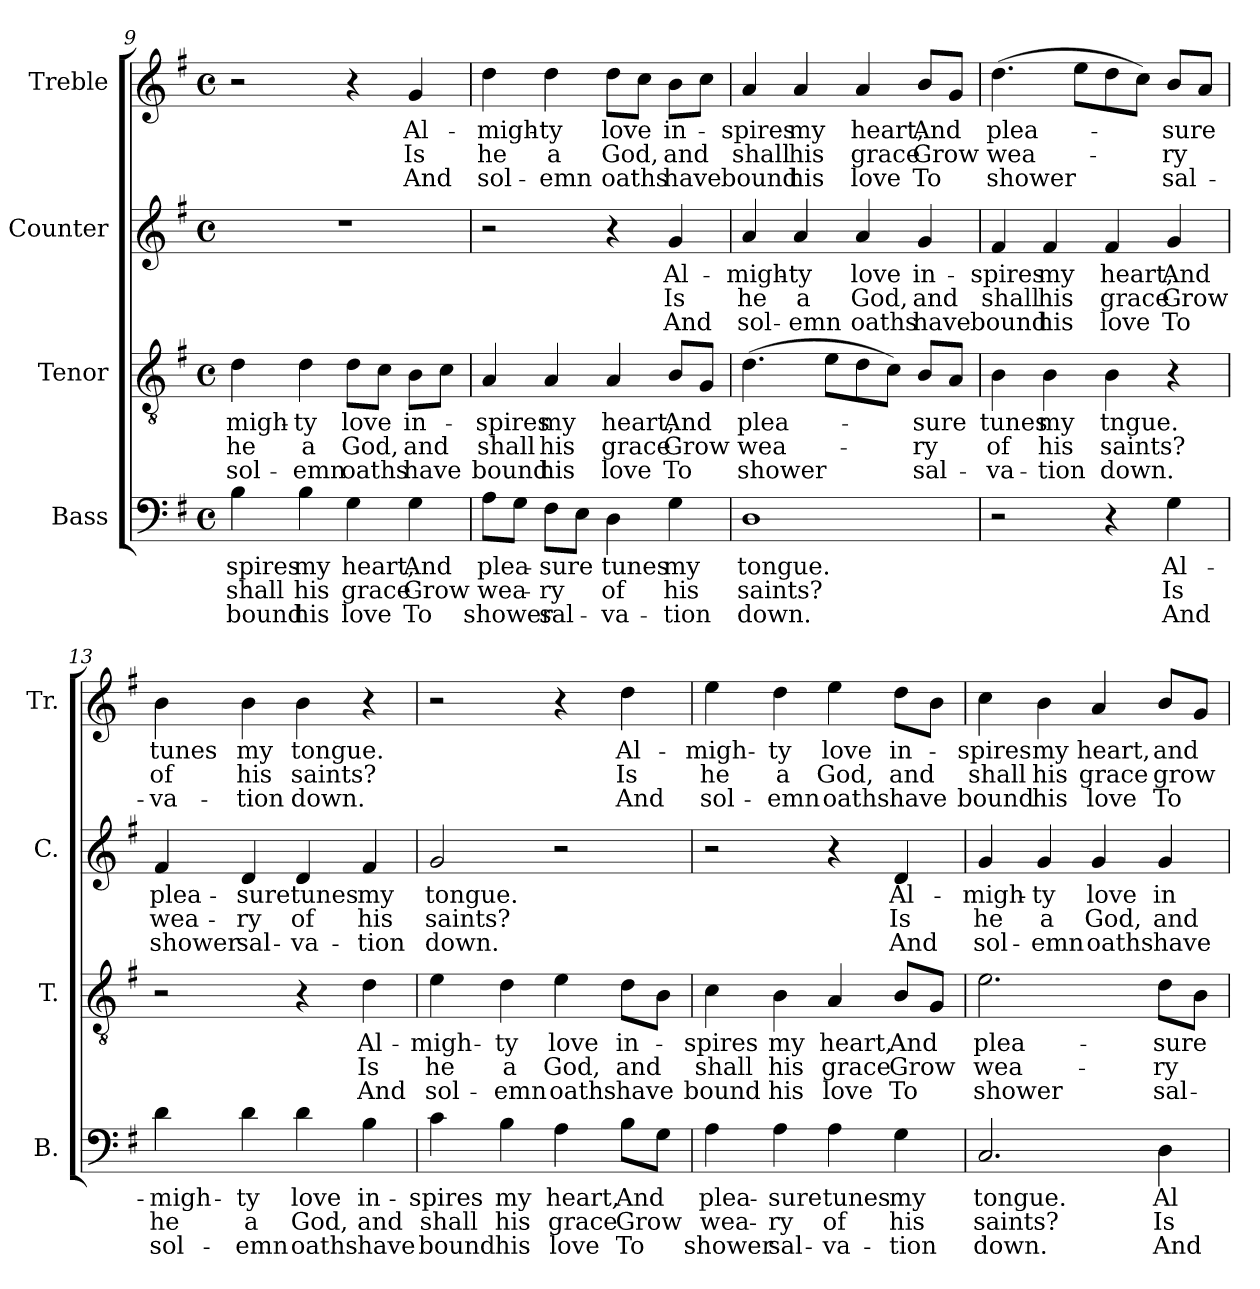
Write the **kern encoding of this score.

**kern	**text	**text	**text	**kern	**text	**text	**text	**kern	**text	**text	**text	**kern	**text	**text	**text
*part4	*part4	*part4	*part4	*part3	*part3	*part3	*part3	*part2	*part2	*part2	*part2	*part1	*part1	*part1	*part1
*staff4	*staff4	*staff4	*staff4	*staff3	*staff3	*staff3	*staff3	*staff2	*staff2	*staff2	*staff2	*staff1	*staff1	*staff1	*staff1
*I"Bass	*	*	*	*I"Tenor	*	*	*	*I"Counter	*	*	*	*I"Treble	*	*	*
*I'B.	*	*	*	*I'T.	*	*	*	*I'C.	*	*	*	*I'Tr.	*	*	*
*clefF4	*	*	*	*clefGv2	*	*	*	*clefG2	*	*	*	*clefG2	*	*	*
*k[f#]	*	*	*	*k[f#]	*	*	*	*k[f#]	*	*	*	*k[f#]	*	*	*
*M4/4	*	*	*	*M4/4	*	*	*	*M4/4	*	*	*	*M4/4	*	*	*
*met(c)	*	*	*	*met(c)	*	*	*	*met(c)	*	*	*	*met(c)	*	*	*
=9	=9	=9	=9	=9	=9	=9	=9	=9	=9	=9	=9	=9	=9	=9	=9
4B\	-spires	shall	bound	4d\	-migh-	he	sol-	1r	.	.	.	2r	.	.	.
4B\	my	his	his	4d\	-ty	a	-emn	.	.	.	.	.	.	.	.
4G\	heart,	grace	love	8d\L	love	God,	oaths	.	.	.	.	4r	.	.	.
.	.	.	.	8c\J	.	.	.	.	.	.	.	.	.	.	.
4G\	And	Grow	To	8B\L	in-	and	have	.	.	.	.	4g/	Al-	Is	And
.	.	.	.	8c\J	.	.	.	.	.	.	.	.	.	.	.
=10	=10	=10	=10	=10	=10	=10	=10	=10	=10	=10	=10	=10	=10	=10	=10
8A\L	plea-	wea-	shower	4A/	-spires	shall	bound	2r	.	.	.	4dd\	-migh-	he	sol-
8G\J	.	.	.	.	.	.	.	.	.	.	.	.	.	.	.
8F#\L	-sure	-ry	sal-	4A/	my	his	his	.	.	.	.	4dd\	-ty	a	-emn
8E\J	.	.	.	.	.	.	.	.	.	.	.	.	.	.	.
4D\	tunes	of	-va-	4A/	heart,	grace	love	4r	.	.	.	8dd\L	love	God,	oaths
.	.	.	.	.	.	.	.	.	.	.	.	8cc\J	.	.	.
4G\	my	his	-tion	8B/L	And	Grow	To	4g/	Al-	Is	And	8b\L	in-	and	have
.	.	.	.	8G/J	.	.	.	.	.	.	.	8cc\J	.	.	.
=11	=11	=11	=11	=11	=11	=11	=11	=11	=11	=11	=11	=11	=11	=11	=11
1D	tongue.	saints?	down.	(4.d\	plea-	wea-	shower	4a/	-migh-	he	sol-	4a/	-spires	shall	bound
.	.	.	.	.	.	.	.	4a/	-ty	a	-emn	4a/	my	his	his
.	.	.	.	8e\L	.	.	.	.	.	.	.	.	.	.	.
.	.	.	.	8d\	.	.	.	4a/	love	God,	oaths	4a/	heart,	grace	love
.	.	.	.	8c\J)	.	.	.	.	.	.	.	.	.	.	.
.	.	.	.	8B/L	-sure	-ry	sal-	4g/	in-	and	have	8b/L	And	Grow	To
.	.	.	.	8A/J	.	.	.	.	.	.	.	8g/J	.	.	.
=12	=12	=12	=12	=12	=12	=12	=12	=12	=12	=12	=12	=12	=12	=12	=12
2r	.	.	.	4B\	tunes	of	-va-	4f#/	-spires	shall	bound	(4.dd\	plea-	wea-	shower
.	.	.	.	4B\	my	his	-tion	4f#/	my	his	his	.	.	.	.
.	.	.	.	.	.	.	.	.	.	.	.	8ee\L	.	.	.
4r	.	.	.	4B\	tngue.	saints?	down.	4f#/	heart,	grace	love	8dd\	.	.	.
.	.	.	.	.	.	.	.	.	.	.	.	8cc\J)	.	.	.
4G\	Al-	Is	And	4r	.	.	.	4g/	And	Grow	To	8b/L	-sure	-ry	sal-
.	.	.	.	.	.	.	.	.	.	.	.	8a/J	.	.	.
!!LO:LB:g=z
=13	=13	=13	=13	=13	=13	=13	=13	=13	=13	=13	=13	=13	=13	=13	=13
4d\	-migh-	he	sol-	2r	.	.	.	4f#/	plea-	wea-	shower	4b\	tunes	of	-va-
4d\	-ty	a	-emn	.	.	.	.	4d/	-sure	-ry	sal-	4b\	my	his	-tion
4d\	love	God,	oaths	4r	.	.	.	4d/	tunes	of	-va-	4b\	tongue.	saints?	down.
4B\	in-	and	have	4d\	Al-	Is	And	4f#/	my	his	-tion	4r	.	.	.
=14	=14	=14	=14	=14	=14	=14	=14	=14	=14	=14	=14	=14	=14	=14	=14
4c\	-spires	shall	bound	4e\	-migh-	he	sol-	2g/	tongue.	saints?	down.	2r	.	.	.
4B\	my	his	his	4d\	-ty	a	-emn	.	.	.	.	.	.	.	.
4A\	heart,	grace	love	4e\	love	God,	oaths	2r	.	.	.	4r	.	.	.
8B\L	And	Grow	To	8d\L	in-	and	have	.	.	.	.	4dd\	Al-	Is	And
8G\J	.	.	.	8B\J	.	.	.	.	.	.	.	.	.	.	.
=15	=15	=15	=15	=15	=15	=15	=15	=15	=15	=15	=15	=15	=15	=15	=15
4A\	plea-	wea-	shower	4c\	-spires	shall	bound	2r	.	.	.	4ee\	-migh-	he	sol-
4A\	-sure	-ry	sal-	4B\	my	his	his	.	.	.	.	4dd\	-ty	a	-emn
4A\	tunes	of	-va-	4A/	heart,	grace	love	4r	.	.	.	4ee\	love	God,	oaths
4G\	my	his	-tion	8B/L	And	Grow	To	4d/	Al-	Is	And	8dd\L	in-	and	have
.	.	.	.	8G/J	.	.	.	.	.	.	.	8b\J	.	.	.
=16	=16	=16	=16	=16	=16	=16	=16	=16	=16	=16	=16	=16	=16	=16	=16
2.C/	tongue.	saints?	down.	2.e\	plea-	wea-	shower	4g/	-migh-	he	sol-	4cc\	-spires	shall	bound
.	.	.	.	.	.	.	.	4g/	-ty	a	-emn	4b\	my	his	his
.	.	.	.	.	.	.	.	4g/	love	God,	oaths	4a/	heart,	grace	love
4D\	Al-	Is	And	8d\L	-sure	-ry	sal-	4g/	in-	and	have	8b/L	and	grow	To
.	.	.	.	8B\J	.	.	.	.	.	.	.	8g/J	.	.	.
=	=	=	=	=	=	=	=	=	=	=	=	=	=	=	=
*-	*-	*-	*-	*-	*-	*-	*-	*-	*-	*-	*-	*-	*-	*-	*-
